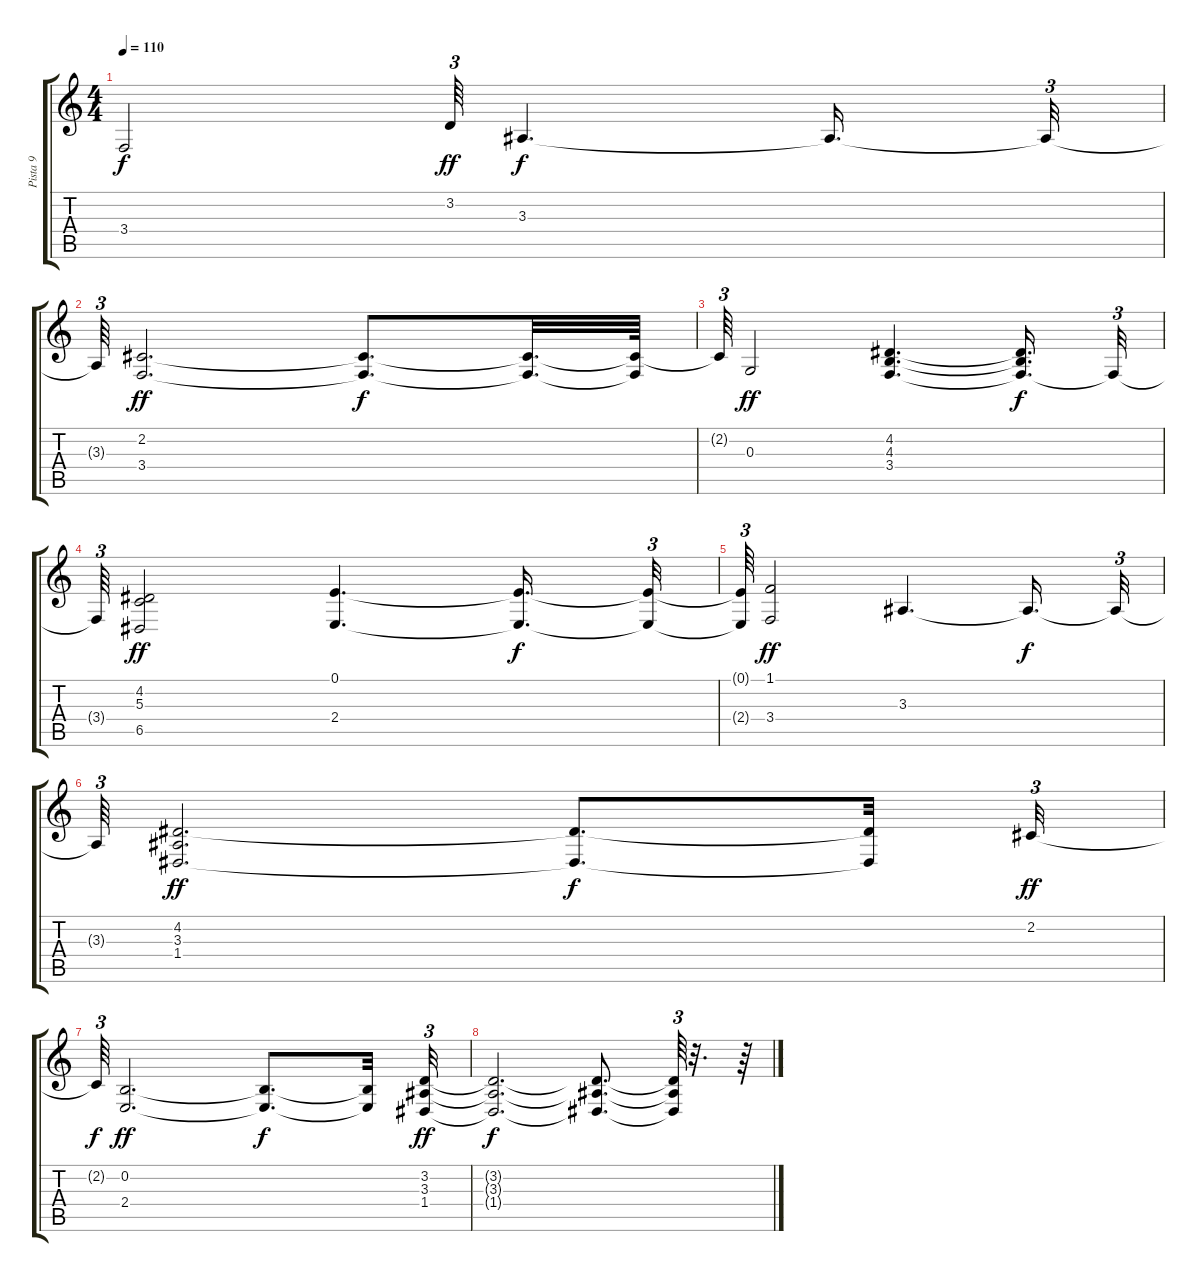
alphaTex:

\track ("Pista 9" "Pista 9") {solo instrument stringensemble2}
\staff {score tabs}
\tuning (E4 B3 G3 D3 A2 E2) {hide}
\ts (4 4)
\tempo 110
\clef g2
\ks c
3.4{t}.2{dy f} 3.2.64{tu (3 2) dy ff} 3.3.4{d dy f} 3.3{t}.16{d} 3.3{t}.32{tu (3 2)} |
3.3{t}.64{tu (3 2)} (2.2 3.4).2{d dy ff} (2.2{t} 3.4{t}).8{d dy f} (2.2{t} 3.4{t}).32{d} (2.2{t} 3.4{t}).64 |
2.2{t}.64{tu (3 2)} 0.3.2{dy ff} (4.2 4.3 3.4).4{d} (4.2{t} 4.3{t} 3.4{t}).16{d dy f} 3.4{t}.32{tu (3 2)} |
3.4{t}.64{tu (3 2)} (4.2 5.3 6.5).2{dy ff} (0.1 2.4).4{d} (0.1{t} 2.4{t}).16{d dy f} (0.1{t} 2.4{t}).32{tu (3 2)} |
(0.1{t} 2.4{t}).64{tu (3 2)} (1.1 3.4).2{dy ff} 3.3.4{d} 3.3{t}.16{d dy f} 3.3{t}.32{tu (3 2)} |
3.3{t}.64{tu (3 2)} (4.2 3.3 1.4).2{d dy ff} (4.2{t} 1.4{t}).8{d dy f} (4.2{t} 1.4{t}).32 2.2.32{tu (3 2) dy ff} |
2.2{t}.64{tu (3 2) dy f} (0.2 2.4).2{d dy ff} (0.2{t} 2.4{t}).8{d dy f} (0.2{t} 2.4{t}).32 (3.2 3.3 1.4).32{tu (3 2) dy ff} |
(3.2{t} 3.3{t} 1.4{t}).2{d dy f} (3.2{t} 3.3{t} 1.4{t}).8{d} (3.2{t} 3.3{t} 1.4{t}).64{tu (3 2)} r.32{d} r.64
